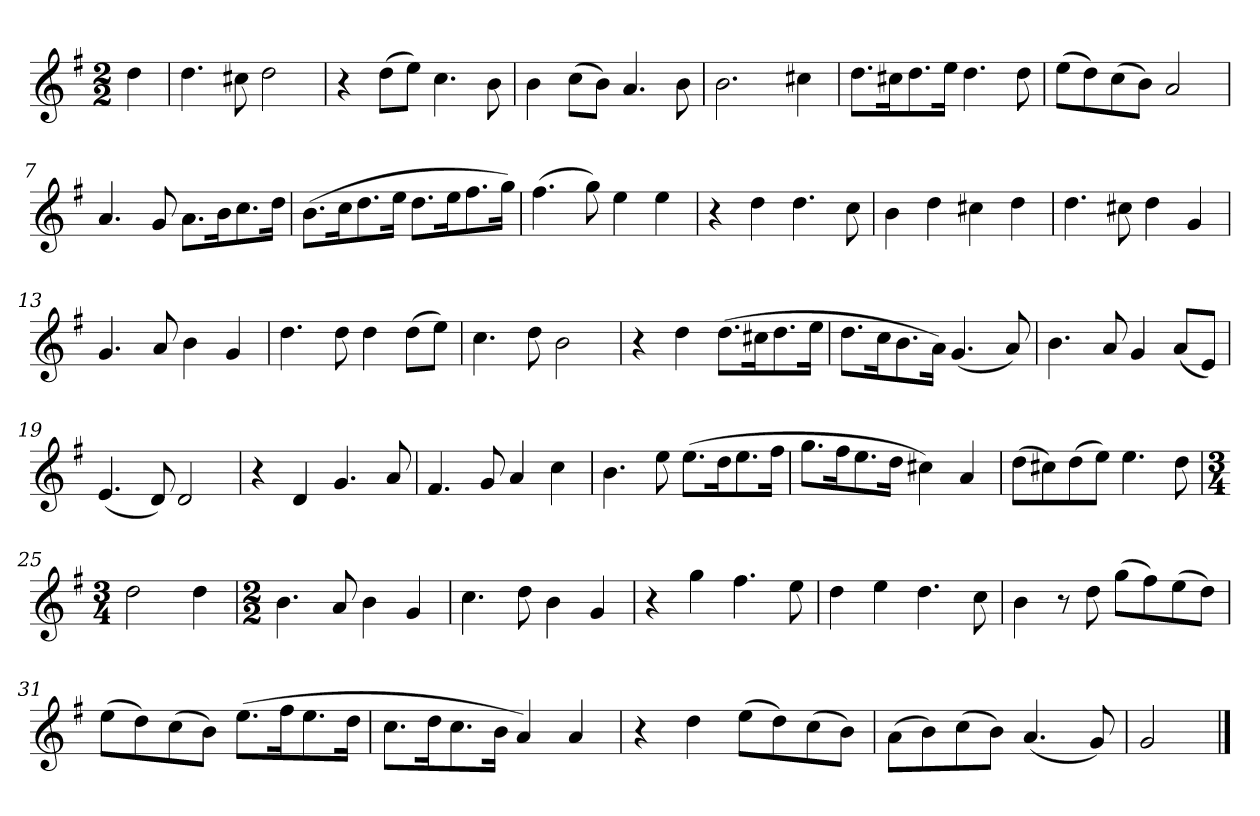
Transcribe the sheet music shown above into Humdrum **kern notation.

**kern
*part1
*staff1
*k[f#]
*M2/2
*MM120
=
4dd
=1
4.dd
8cc#X
2dd
=2
4r
(8ddL
8eeJ)
4.cc
8b
=3
4b
(8ccL
8bJ)
4.a
8b
=4
2.b
4cc#X
=5
8.ddL
16cc#XK
8.dd
16eeJk
4.dd
8dd
=6
(8eeL
8dd)
(8cc
8bJ)
2a
=7
4.a
8g
8.aL
16bK
8.cc
16ddJk
=8
(8.bL
16ccK
8.dd
16eeJk
8.ddL
16eeK
8.ff#
16ggJk)
=9
(4.ff#
8gg)
4ee
4ee
=10
4r
4dd
4.dd
8cc
=11
4b
4dd
4cc#X
4dd
=12
4.dd
8cc#X
4dd
4g
=13
4.g
8a
4b
4g
=14
4.dd
8dd
4dd
(8ddL
8eeJ)
=15
4.cc
8dd
2b
=16
4r
4dd
(8.ddL
16cc#XK
8.dd
16eeJk
=17
8.ddL
16ccK
8.b
16aJk)
(4.g
8a)
=18
4.b
8a
4g
(8aL
8eJ)
=19
(4.e
8d)
2d
=20
4r
4d
4.g
8a
=21
4.f#
8g
4a
4cc
=22
4.b
8ee
(8.eeL
16ddK
8.ee
16ff#Jk
=23
8.ggL
16ff#K
8.ee
16ddJk
4cc#X)
4a
=24
(8ddL
8cc#X)
(8dd
8eeJ)
4.ee
8dd
=25
*M3/4
2dd
4dd
=26
*M2/2
4.b
8a
4b
4g
=27
4.cc
8dd
4b
4g
=28
4r
4gg
4.ff#
8ee
=29
4dd
4ee
4.dd
8cc
=30
4b
8r
8dd
(8ggL
8ff#)
(8ee
8ddJ)
=31
(8eeL
8dd)
(8cc
8bJ)
(8.eeL
16ff#K
8.ee
16ddJk
=32
8.ccL
16ddK
8.cc
16bJk
4a)
4a
=33
4r
4dd
(8eeL
8dd)
(8cc
8bJ)
=34
(8aL
8b)
(8cc
8bJ)
(4.a
8g)
=35
2g
==
*-
